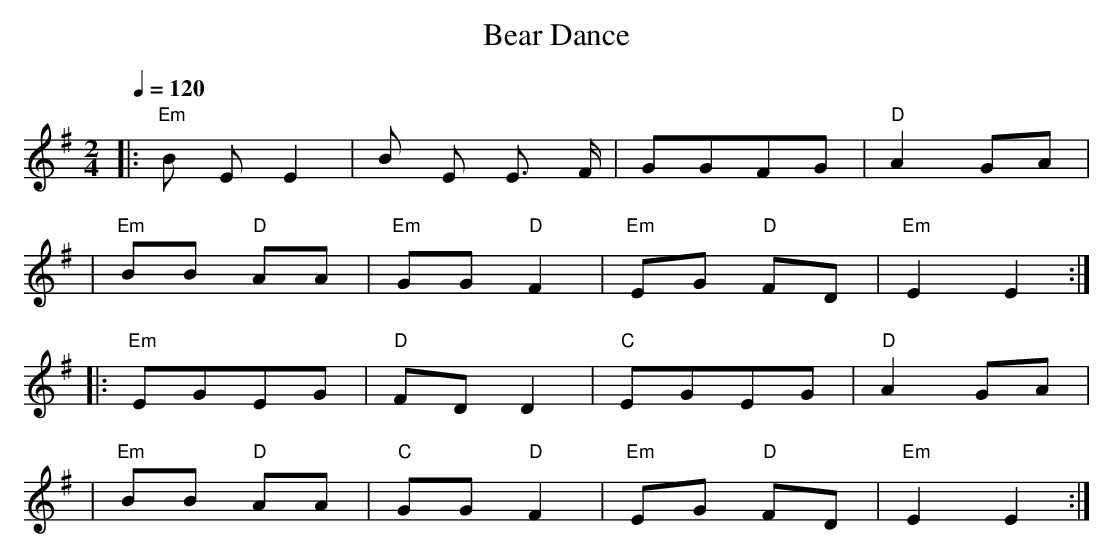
X:1
T:Bear Dance
M:2/4
L:1/16
Q:1/4=120
K:Em
|: "Em" B2 E2 E4| B2 E2 E3 F| G2G2F2G2|"D" A4G2A2|
|"Em" B2B2 "D" A2A2|"Em" G2G2 "D" F4|"Em" E2G2 "D" F2D2|"Em" E4 E4:|
|: "Em" E2G2E2G2|"D" F2D2D4|"C" E2G2E2G2|"D" A4G2A2|
|"Em" B2B2 "D" A2A2|"C" G2G2 "D" F4|"Em" E2G2 "D" F2D2|"Em" E4 E4:|
